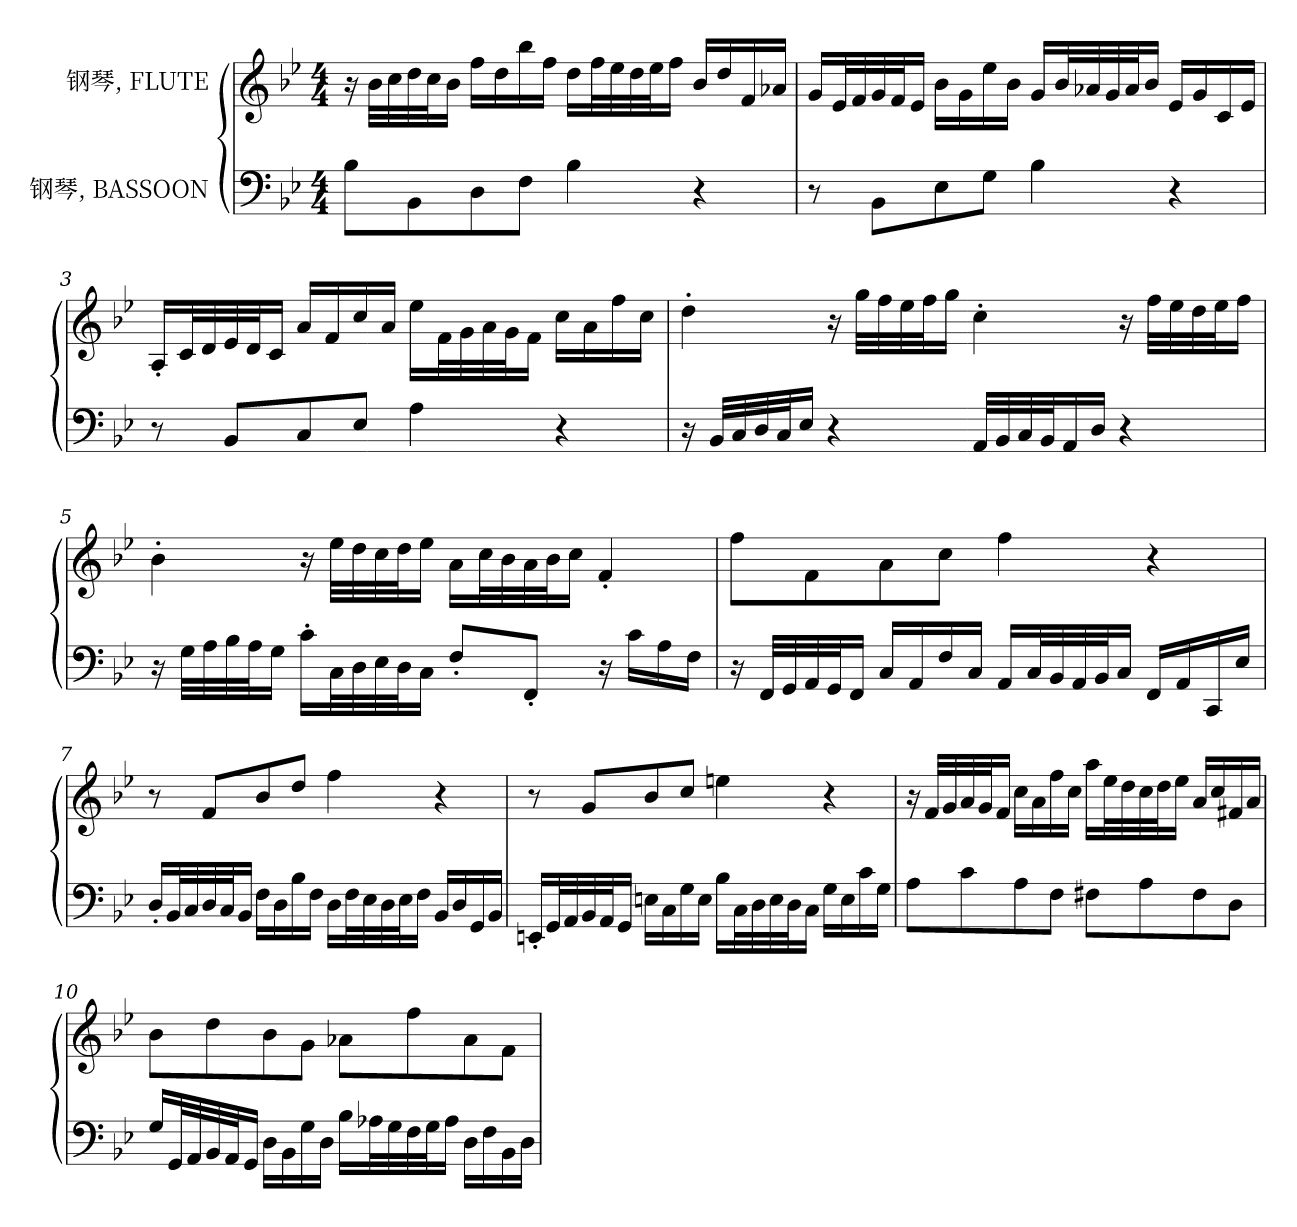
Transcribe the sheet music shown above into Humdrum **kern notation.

**kern	**kern
*part2	*part1
*staff2	*staff1
*I"钢琴, BASSOON	*I"钢琴, FLUTE
*clefF4	*clefG2
*k[b-e-]	*k[b-e-]
*M4/4	*M4/4
*MM45	*MM45
=1	=1
8B-\L	16r
.	32b-\LLL
.	32cc\
8BB-\	32dd\
.	32cc\J
.	16b-\JJ
8D\	16ff\LL
.	16dd\
8F\J	16bb-\
.	16ff\JJ
4B-\	16dd\LL
.	32ff\L
.	32ee-\
.	32dd\
.	32ee-\J
.	16ff\JJ
4r	16b-/LL
.	16dd/
.	16f/
.	16a-X/JJ
!!LO:LB:g=z
=2	=2
8r	16g/LL
.	32e-/L
.	32f/
8BB-\L	32g/
.	32f/J
.	16e-/JJ
8E-\	16b-\LL
.	16g\
8G\J	16ee-\
.	16b-\JJ
4B-\	16g/LL
.	32b-/L
.	32a-X/
.	32g/
.	32a-/J
.	16b-/JJ
4r	16e-/LL
.	16g/
.	16c/
.	16e-/JJ
=3	=3
8r	16A'/LL
.	32c/L
.	32d/
8BB-/L	32e-/
.	32d/J
.	16c/JJ
8C/	16a/LL
.	16f/
8E-/J	16cc/
.	16a/JJ
4A\	16ee-\LL
.	32f\L
.	32g\
.	32a\
.	32g\J
.	16f\JJ
4r	16cc\LL
.	16a\
.	16ff\
.	16cc\JJ
!!LO:LB:g=z
=4	=4
16r	4dd'\
32BB-/LLL	.
32C/	.
32D/	.
32C/J	.
16E-/JJ	.
4r	16r
.	32gg\LLL
.	32ff\
.	32ee-\
.	32ff\J
.	16gg\JJ
32AA/LLL	4cc'\
32BB-/	.
32C/	.
32BB-/J	.
16AA/	.
16D/JJ	.
4r	16r
.	32ff\LLL
.	32ee-\
.	32dd\
.	32ee-\J
.	16ff\JJ
=5	=5
16r	4b-'\
32G\LLL	.
32A\	.
32B-\	.
32A\J	.
16G\JJ	.
16c'\LL	16r
32C\L	32ee-\LLL
32D\	32dd\
32E-\	32cc\
32D\J	32dd\J
16C\JJ	16ee-\JJ
8F'/L	16a\LL
.	32cc\L
.	32b-\
8FF'/J	32a\
.	32b-\J
.	16cc\JJ
16r	4f'/
16c\LL	.
16A\	.
16F\JJ	.
!!LO:LB:g=z
=6	=6
16r	8ff\L
32FF/LLL	.
32GG/	.
32AA/	8f\
32GG/J	.
16FF/JJ	.
16C/LL	8a\
16AA/	.
16F/	8cc\J
16C/JJ	.
16AA/LL	4ff\
32C/L	.
32BB-/	.
32AA/	.
32BB-/J	.
16C/JJ	.
16FF/LL	4r
16AA/	.
16CC/	.
16E-/JJ	.
=7	=7
16D'/LL	8r
32BB-/L	.
32C/	.
32D/	8f/L
32C/J	.
16BB-/JJ	.
16F\LL	8b-/
16D\	.
16B-\	8dd/J
16F\JJ	.
16D\LL	4ff\
32F\L	.
32E-\	.
32D\	.
32E-\J	.
16F\JJ	.
16BB-/LL	4r
16D/	.
16GG/	.
16BB-/JJ	.
!!LO:LB:g=z
=8	=8
16EEn'/LL	8r
32GG/L	.
32AA/	.
32BB-/	8g/L
32AA/J	.
16GG/JJ	.
16En\LL	8b-/
16C\	.
16G\	8cc/J
16E\JJ	.
16B-\LL	4een\
32C\L	.
32D\	.
32E\	.
32D\J	.
16C\JJ	.
16G\LL	4r
16E\	.
16c\	.
16G\JJ	.
=9	=9
8A\L	16r
.	32f/LLL
.	32g/
8c\	32a/
.	32g/J
.	16f/JJ
8A\	16cc\LL
.	16a\
8F\J	16ff\
.	16cc\JJ
8F#X\L	16aa\LL
.	32ee-\L
.	32dd\
8A\	32cc\
.	32dd\J
.	16ee-\JJ
8F#\	16a/LL
.	16cc/
8D\J	16f#X/
.	16a/JJ
!!LO:LB:g=z
=10	=10
16G/LL	8b-\L
32GG/L	.
32AA/	.
32BB-/	8dd\
32AA/J	.
16GG/JJ	.
16D\LL	8b-\
16BB-\	.
16G\	8g\J
16D\JJ	.
16B-\LL	8a-X\L
32A-X\L	.
32G\	.
32F\	8ff\
32G\J	.
16A-\JJ	.
16D\LL	8a-\
16F\	.
16BB-\	8f\J
16D\JJ	.
=	=
*-	*-
